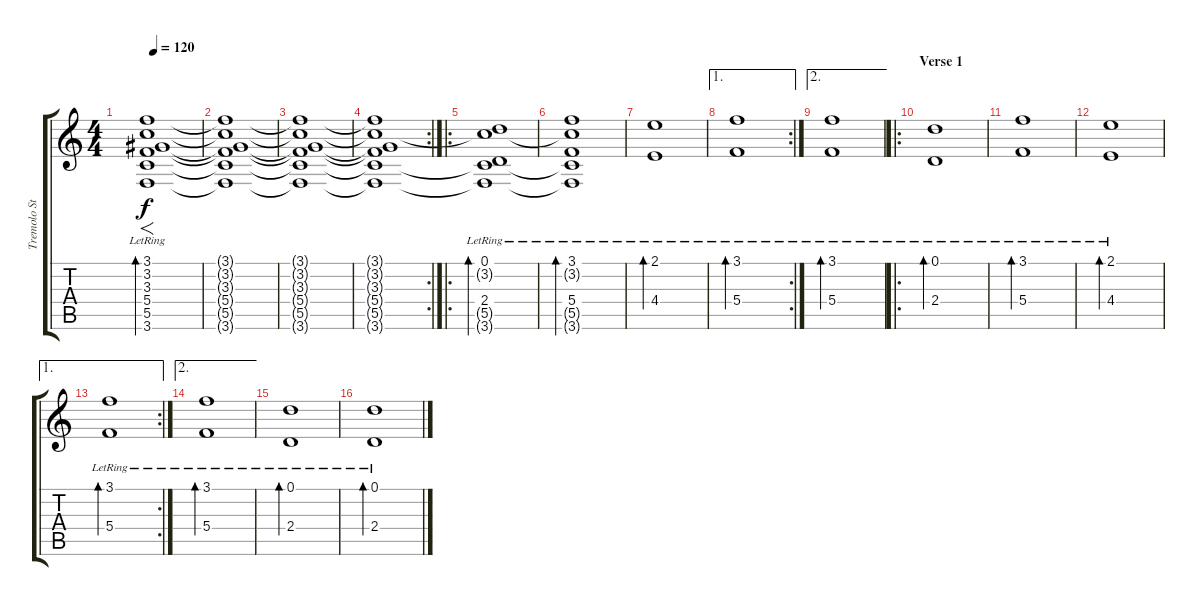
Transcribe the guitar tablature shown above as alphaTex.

\track ("Tremolo Strings" "Tremolo St") {instrument tremolostrings}
\staff {score tabs}
\tuning (D5 A4 F4 C4 G3 D3) {hide}
\ts (4 4)
\tempo 120
\clef g2
\ks c
(3.1{lr} 3.2{lr} 3.3{lr} 5.4{lr} 5.5{lr} 3.6{lr}).1{f bd 480 dy f} |
(3.1{t} 3.2{t} 3.3{t} 5.4{t} 5.5{t} 3.6{t}).1 |
(3.1{t} 3.2{t} 3.3{t} 5.4{t} 5.5{t} 3.6{t}).1 |
\rc 2
(3.1{t} 3.2{t} 3.3{t} 5.4{t} 5.5{t} 3.6{t}).1 |
\ro
(0.1{lr} 3.2{t} 2.4{lr} 5.5{t} 3.6{t}).1{bd 480} |
(3.1{lr} 3.2{t} 5.4{lr} 5.5{t} 3.6{t}).1{bd 480} |
(2.1{lr} 4.4{lr}).1{bd 480} |
\ae 1
\rc 2
(3.1{lr} 5.4{lr}).1{bd 480} |
\ae 2
(3.1{lr} 5.4{lr}).1{bd 480} |
\ro
\section ("" "Verse 1")
(0.1{lr} 2.4{lr}).1{bd 480} |
(3.1{lr} 5.4{lr}).1{bd 480} |
(2.1{lr} 4.4{lr}).1{bd 480} |
\ae 1
\rc 2
(3.1{lr} 5.4{lr}).1{bd 480} |
\ae 2
(3.1{lr} 5.4{lr}).1{bd 480} |
(0.1{lr} 2.4{lr}).1{bd 480} |
(0.1{lr} 2.4{lr}).1{bd 480}
